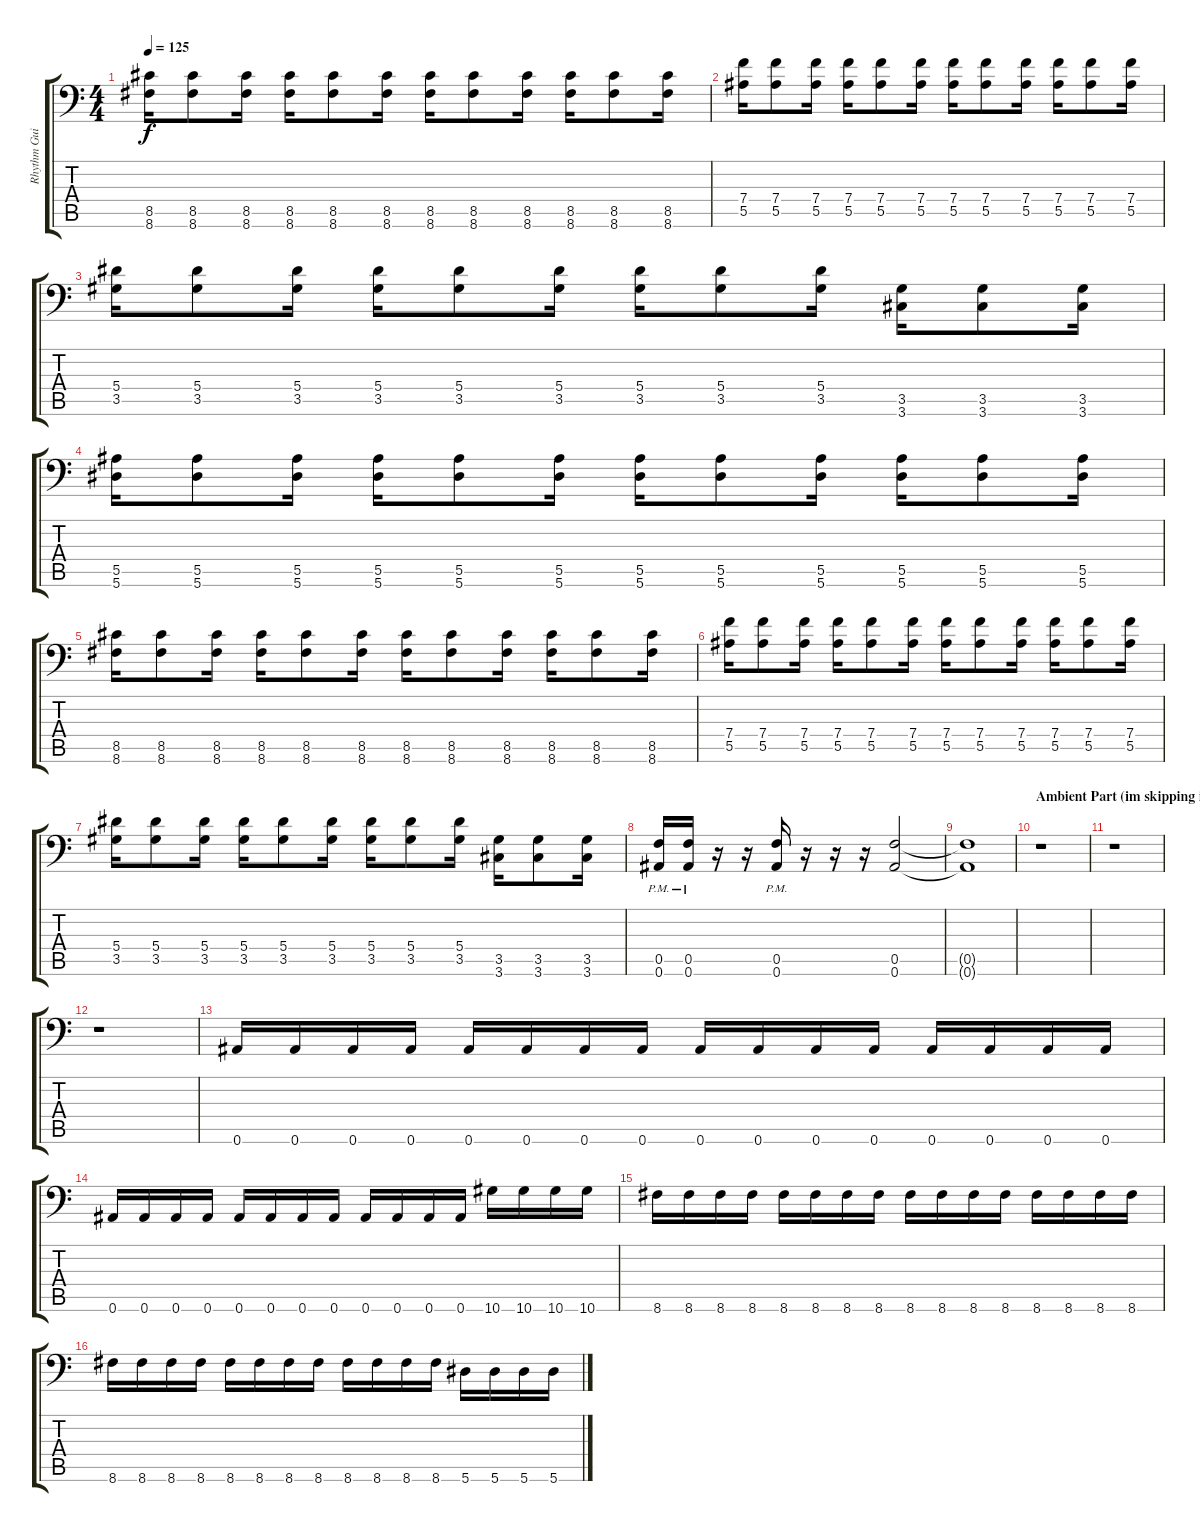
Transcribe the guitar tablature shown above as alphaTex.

\track ("Rhythm Guitar 2" "Rhythm Gui") {instrument distortionguitar}
\staff {score tabs}
\tuning (C4 G3 Eb3 Bb2 F2 Bb1) {hide}
\ts (4 4)
\tempo 125
\clef f4
\ks c
(8.5 8.6).16{dy f} (8.5 8.6).8 (8.5 8.6).16 (8.5 8.6).16 (8.5 8.6).8 (8.5 8.6).16 (8.5 8.6).16 (8.5 8.6).8 (8.5 8.6).16 (8.5 8.6).16 (8.5 8.6).8 (8.5 8.6).16 |
(7.4 5.5).16 (7.4 5.5).8 (7.4 5.5).16 (7.4 5.5).16 (7.4 5.5).8 (7.4 5.5).16 (7.4 5.5).16 (7.4 5.5).8 (7.4 5.5).16 (7.4 5.5).16 (7.4 5.5).8 (7.4 5.5).16 |
(5.4 3.5).16 (5.4 3.5).8 (5.4 3.5).16 (5.4 3.5).16 (5.4 3.5).8 (5.4 3.5).16 (5.4 3.5).16 (5.4 3.5).8 (5.4 3.5).16 (3.5 3.6).16 (3.5 3.6).8 (3.5 3.6).16 |
(5.5 5.6).16 (5.5 5.6).8 (5.5 5.6).16 (5.5 5.6).16 (5.5 5.6).8 (5.5 5.6).16 (5.5 5.6).16 (5.5 5.6).8 (5.5 5.6).16 (5.5 5.6).16 (5.5 5.6).8 (5.5 5.6).16 |
(8.5 8.6).16 (8.5 8.6).8 (8.5 8.6).16 (8.5 8.6).16 (8.5 8.6).8 (8.5 8.6).16 (8.5 8.6).16 (8.5 8.6).8 (8.5 8.6).16 (8.5 8.6).16 (8.5 8.6).8 (8.5 8.6).16 |
(7.4 5.5).16 (7.4 5.5).8 (7.4 5.5).16 (7.4 5.5).16 (7.4 5.5).8 (7.4 5.5).16 (7.4 5.5).16 (7.4 5.5).8 (7.4 5.5).16 (7.4 5.5).16 (7.4 5.5).8 (7.4 5.5).16 |
(5.4 3.5).16 (5.4 3.5).8 (5.4 3.5).16 (5.4 3.5).16 (5.4 3.5).8 (5.4 3.5).16 (5.4 3.5).16 (5.4 3.5).8 (5.4 3.5).16 (3.5 3.6).16 (3.5 3.6).8 (3.5 3.6).16 |
(0.5{pm} 0.6{pm}).16 (0.5{pm} 0.6{pm}).16 r.16 r.16 (0.5{pm} 0.6{pm}).16 r.16 r.16 r.16 (0.5 0.6).2 |
(0.5{t} 0.6{t}).1 |
\section ("" "Ambient Part (im skipping it; no hearable guitar")
r.1 |
r.1 |
r.1 |
0.6.16 0.6.16 0.6.16 0.6.16 0.6.16 0.6.16 0.6.16 0.6.16 0.6.16 0.6.16 0.6.16 0.6.16 0.6.16 0.6.16 0.6.16 0.6.16 |
0.6.16 0.6.16 0.6.16 0.6.16 0.6.16 0.6.16 0.6.16 0.6.16 0.6.16 0.6.16 0.6.16 0.6.16 10.6.16 10.6.16 10.6.16 10.6.16 |
8.6.16 8.6.16 8.6.16 8.6.16 8.6.16 8.6.16 8.6.16 8.6.16 8.6.16 8.6.16 8.6.16 8.6.16 8.6.16 8.6.16 8.6.16 8.6.16 |
8.6.16 8.6.16 8.6.16 8.6.16 8.6.16 8.6.16 8.6.16 8.6.16 8.6.16 8.6.16 8.6.16 8.6.16 5.6.16 5.6.16 5.6.16 5.6.16
